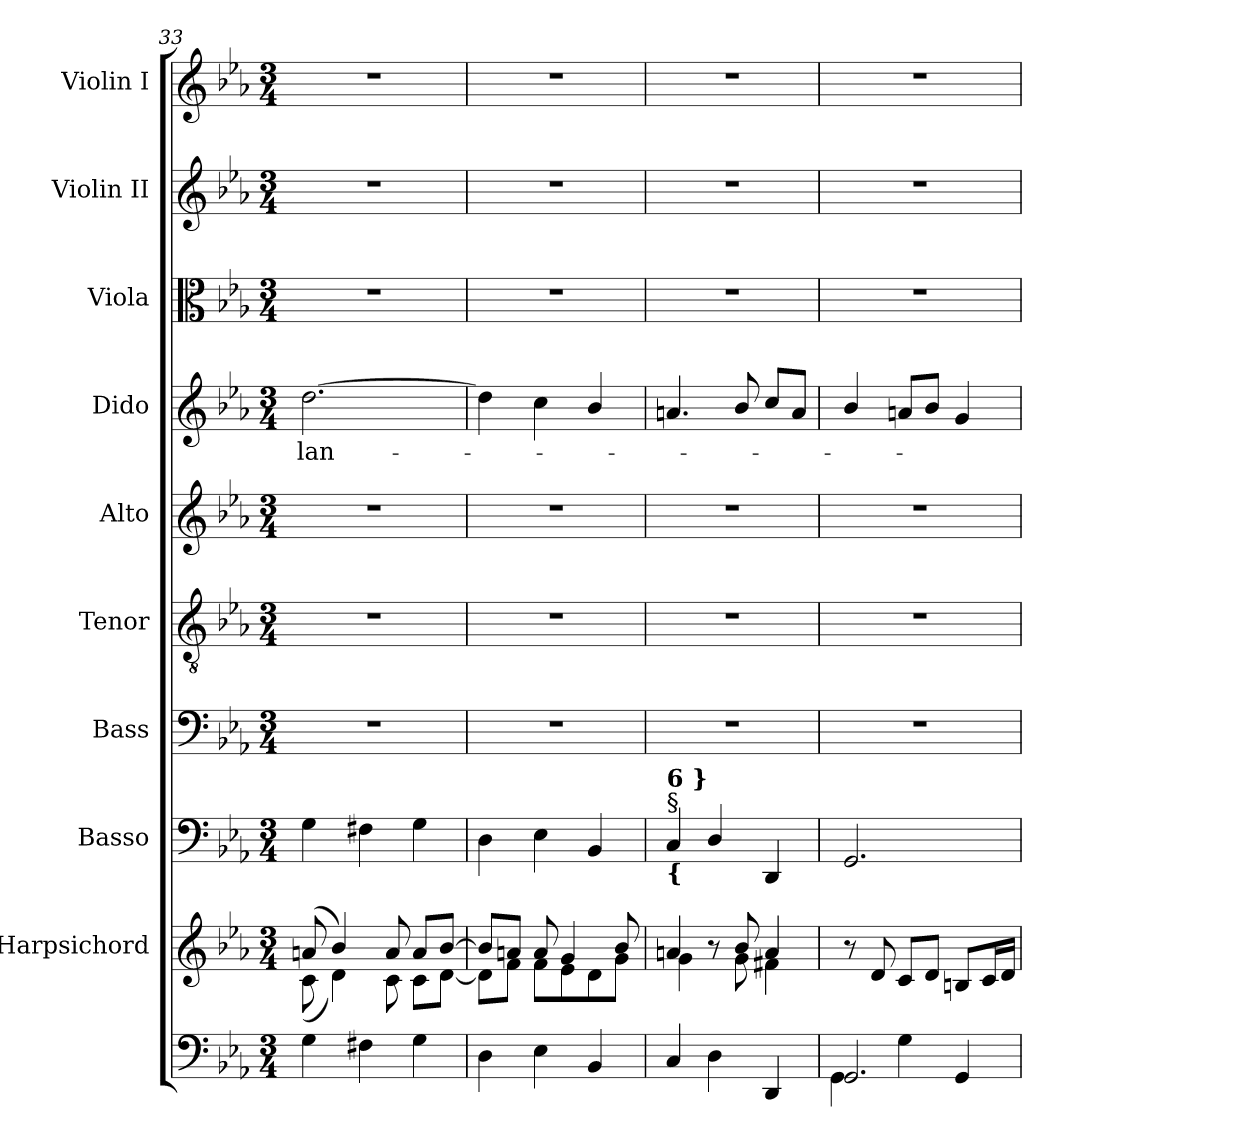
**kern	**kern	**kern	**kern	**kern	**kern	**kern	**text	**kern	**kern	**kern
*part10	*part9	*part8	*part7	*part6	*part5	*part4	*part4	*part3	*part2	*part1
*staff10	*staff9	*staff8	*staff7	*staff6	*staff5	*staff4	*staff4	*staff3	*staff2	*staff1
*	*I"Harpsichord	*I"Basso	*I"Bass	*I"Tenor	*I"Alto	*I"Dido	*	*I"Viola	*I"Violin II	*I"Violin I
*	*	*	*I'B.	*I'T.	*I'A.	*	*	*I'Viola	*I'Vln. II	*I'Vln. I
*clefF4	*clefG2	*clefF4	*clefF4	*clefGv2	*clefG2	*clefG2	*	*clefC3	*clefG2	*clefG2
*	*	*	*	*ITrd7c12	*	*	*	*	*	*
*k[b-e-a-]	*k[b-e-a-]	*k[b-e-a-]	*k[b-e-a-]	*k[b-e-a-]	*k[b-e-a-]	*k[b-e-a-]	*	*k[b-e-a-]	*k[b-e-a-]	*k[b-e-a-]
*E-:	*E-:	*E-:	*E-:	*E-:	*E-:	*E-:	*	*E-:	*E-:	*E-:
*M3/4	*M3/4	*M3/4	*M3/4	*M3/4	*M3/4	*M3/4	*	*M3/4	*M3/4	*M3/4
=33	=33	=33	=33	=33	=33	=33	=33	=33	=33	=33
*	*^	*	*	*	*	*	*	*	*	*
!	!	!	!	!LO:N:vis=1	!LO:N:vis=1	!LO:N:vis=1	!	!	!	!	!
!	!	!	!	!	!	!	!	!LO:LY:b:color=#000000	!LO:N:vis=1	!LO:N:vis=1	!LO:N:vis=1
4Gi\	(8ani/	(8ci\	4Gi\	2.r	2.r	2.r	[2.ddi\	lan-	2.r	2.r	2.r
.	4b-i/)	4di\)	.	.	.	.	.	.	.	.	.
4F#Xi\	.	.	4F#Xi\	.	.	.	.	.	.	.	.
.	8ai/	8ci\	.	.	.	.	.	.	.	.	.
4Gi\	8ai/L	8ci\L	4Gi\	.	.	.	.	.	.	.	.
.	[8b-i/J	[8di\J	.	.	.	.	.	.	.	.	.
=34	=34	=34	=34	=34	=34	=34	=34	=34	=34	=34	=34
!	!	!	!	!LO:N:vis=1	!LO:N:vis=1	!LO:N:vis=1	!	!	!LO:N:vis=1	!LO:N:vis=1	!LO:N:vis=1
4Di\	8b-i/L]	8di\L]	4Di\	2.r	2.r	2.r	4ddi\]	.	2.r	2.r	2.r
.	8ani/J	8fi\J	.	.	.	.	.	.	.	.	.
4E-i\	8ai/	8fi\L	4E-i\	.	.	.	4cci\	.	.	.	.
.	4gi/	8e-i\	.	.	.	.	.	.	.	.	.
4BB-i/	.	8di\	4BB-i/	.	.	.	4b-i/	.	.	.	.
.	8b-i/	8gi\J	.	.	.	.	.	.	.	.	.
=35	=35	=35	=35	=35	=35	=35	=35	=35	=35	=35	=35
!	!	!	!LO:TX:b:B:t={	!	!	!	!	!	!	!	!
!	!	!	!LO:TX:t=§	!	!	!	!	!	!	!	!
!	!	!	!LO:TX:B:t=6 }	!	!	!	!	!	!	!	!
!	!	!	!	!LO:N:vis=1	!LO:N:vis=1	!LO:N:vis=1	!	!	!LO:N:vis=1	!LO:N:vis=1	!LO:N:vis=1
4Ci/	4ani/	4gi\	4Ci/	2.r	2.r	2.r	4.ani/	.	2.r	2.r	2.r
4Di\	8r	8ryy	4Di/	.	.	.	.	.	.	.	.
.	8b-i/	8gi\	.	.	.	.	8b-i/	.	.	.	.
4DDi/	4ai/	4f#Xi\	4DDi/	.	.	.	8cci/L	.	.	.	.
.	.	.	.	.	.	.	8ai/J	.	.	.	.
*	*v	*v	*	*	*	*	*	*	*	*	*
=36	=36	=36	=36	=36	=36	=36	=36	=36	=36	=36
*^	*	*	*	*	*	*	*	*	*	*
!	!	!	!	!LO:N:vis=1	!LO:N:vis=1	!LO:N:vis=1	!	!	!LO:N:vis=1	!LO:N:vis=1	!LO:N:vis=1
2.GGi/	4GGi\	8r	2.GGi/	2.r	2.r	2.r	4b-i/	.	2.r	2.r	2.r
.	.	8di/	.	.	.	.	.	.	.	.	.
.	4Gi\	8ci/L	.	.	.	.	8ani/L	.	.	.	.
.	.	8di/J	.	.	.	.	8b-i/J	.	.	.	.
.	4GGi/	8Bni/L	.	.	.	.	4gi/	.	.	.	.
.	.	16ci/L	.	.	.	.	.	.	.	.	.
.	.	16di/JJ	.	.	.	.	.	.	.	.	.
*v	*v	*	*	*	*	*	*	*	*	*	*
=	=	=	=	=	=	=	=	=	=	=
*-	*-	*-	*-	*-	*-	*-	*-	*-	*-	*-
